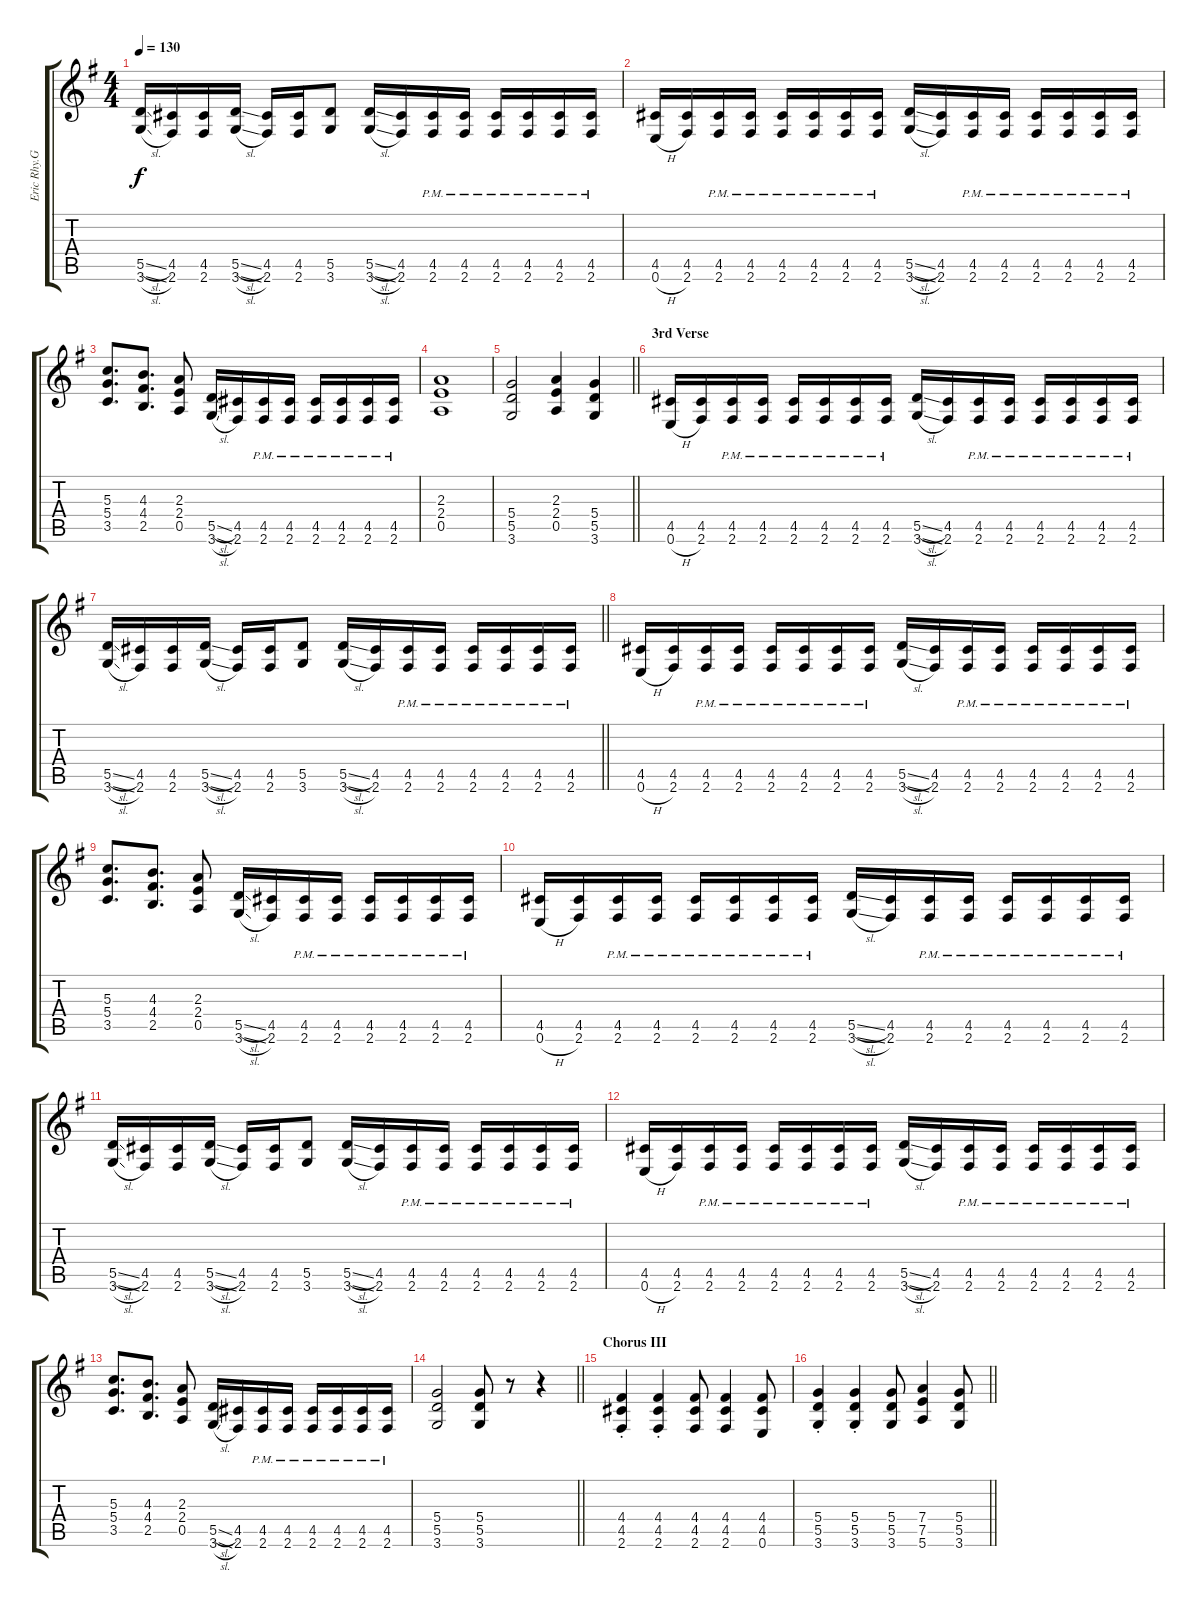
\track ("Eric Rhy.Gtr." "Eric Rhy.G") {instrument distortionguitar}
\staff {score tabs}
\tuning (E4 B3 G3 D3 A2 E2) {hide}
\ts (4 4)
\tempo 130
\clef g2
\ks g
(5.5{sl} 3.6{sl}).16{dy f} (4.5 2.6).16 (4.5 2.6).16 (5.5{sl} 3.6{sl}).16 (4.5 2.6).16 (4.5 2.6).16 (5.5 3.6).8 (5.5{sl} 3.6{sl}).16 (4.5 2.6).16 (4.5{pm} 2.6{pm}).16 (4.5{pm} 2.6{pm}).16 (4.5{pm} 2.6{pm}).16 (4.5{pm} 2.6{pm}).16 (4.5{pm} 2.6{pm}).16 (4.5{pm} 2.6{pm}).16 |
(4.5 0.6{h}).16 (4.5 2.6).16 (4.5{pm} 2.6{pm}).16 (4.5{pm} 2.6{pm}).16 (4.5{pm} 2.6{pm}).16 (4.5{pm} 2.6{pm}).16 (4.5{pm} 2.6{pm}).16 (4.5{pm} 2.6{pm}).16 (5.5{sl} 3.6{sl}).16 (4.5 2.6).16 (4.5{pm} 2.6{pm}).16 (4.5{pm} 2.6{pm}).16 (4.5{pm} 2.6{pm}).16 (4.5{pm} 2.6{pm}).16 (4.5{pm} 2.6{pm}).16 (4.5{pm} 2.6{pm}).16 |
(5.3 5.4 3.5).8{d} (4.3 4.4 2.5).8{d} (2.3 2.4 0.5).8 (5.5{sl} 3.6{sl}).16 (4.5 2.6).16 (4.5{pm} 2.6{pm}).16 (4.5{pm} 2.6{pm}).16 (4.5{pm} 2.6{pm}).16 (4.5{pm} 2.6{pm}).16 (4.5{pm} 2.6{pm}).16 (4.5{pm} 2.6{pm}).16 |
(2.3 2.4 0.5).1 |
\barLineRight lightlight
(5.4 5.5 3.6).2 (2.3 2.4 0.5).4 (5.4 5.5 3.6).4 |
\section ("" "3rd Verse")
(4.5 0.6{h}).16 (4.5 2.6).16 (4.5{pm} 2.6{pm}).16 (4.5{pm} 2.6{pm}).16 (4.5{pm} 2.6{pm}).16 (4.5{pm} 2.6{pm}).16 (4.5{pm} 2.6{pm}).16 (4.5{pm} 2.6{pm}).16 (5.5{sl} 3.6{sl}).16 (4.5 2.6).16 (4.5{pm} 2.6{pm}).16 (4.5{pm} 2.6{pm}).16 (4.5{pm} 2.6{pm}).16 (4.5{pm} 2.6{pm}).16 (4.5{pm} 2.6{pm}).16 (4.5{pm} 2.6{pm}).16 |
\barLineRight lightlight
(5.5{sl} 3.6{sl}).16 (4.5 2.6).16 (4.5 2.6).16 (5.5{sl} 3.6{sl}).16 (4.5 2.6).16 (4.5 2.6).16 (5.5 3.6).8 (5.5{sl} 3.6{sl}).16 (4.5 2.6).16 (4.5{pm} 2.6{pm}).16 (4.5{pm} 2.6{pm}).16 (4.5{pm} 2.6{pm}).16 (4.5{pm} 2.6{pm}).16 (4.5{pm} 2.6{pm}).16 (4.5{pm} 2.6{pm}).16 |
(4.5 0.6{h}).16 (4.5 2.6).16 (4.5{pm} 2.6{pm}).16 (4.5{pm} 2.6{pm}).16 (4.5{pm} 2.6{pm}).16 (4.5{pm} 2.6{pm}).16 (4.5{pm} 2.6{pm}).16 (4.5{pm} 2.6{pm}).16 (5.5{sl} 3.6{sl}).16 (4.5 2.6).16 (4.5{pm} 2.6{pm}).16 (4.5{pm} 2.6{pm}).16 (4.5{pm} 2.6{pm}).16 (4.5{pm} 2.6{pm}).16 (4.5{pm} 2.6{pm}).16 (4.5{pm} 2.6{pm}).16 |
(5.3 5.4 3.5).8{d} (4.3 4.4 2.5).8{d} (2.3 2.4 0.5).8 (5.5{sl} 3.6{sl}).16 (4.5 2.6).16 (4.5{pm} 2.6{pm}).16 (4.5{pm} 2.6{pm}).16 (4.5{pm} 2.6{pm}).16 (4.5{pm} 2.6{pm}).16 (4.5{pm} 2.6{pm}).16 (4.5{pm} 2.6{pm}).16 |
(4.5 0.6{h}).16 (4.5 2.6).16 (4.5{pm} 2.6{pm}).16 (4.5{pm} 2.6{pm}).16 (4.5{pm} 2.6{pm}).16 (4.5{pm} 2.6{pm}).16 (4.5{pm} 2.6{pm}).16 (4.5{pm} 2.6{pm}).16 (5.5{sl} 3.6{sl}).16 (4.5 2.6).16 (4.5{pm} 2.6{pm}).16 (4.5{pm} 2.6{pm}).16 (4.5{pm} 2.6{pm}).16 (4.5{pm} 2.6{pm}).16 (4.5{pm} 2.6{pm}).16 (4.5{pm} 2.6{pm}).16 |
(5.5{sl} 3.6{sl}).16 (4.5 2.6).16 (4.5 2.6).16 (5.5{sl} 3.6{sl}).16 (4.5 2.6).16 (4.5 2.6).16 (5.5 3.6).8 (5.5{sl} 3.6{sl}).16 (4.5 2.6).16 (4.5{pm} 2.6{pm}).16 (4.5{pm} 2.6{pm}).16 (4.5{pm} 2.6{pm}).16 (4.5{pm} 2.6{pm}).16 (4.5{pm} 2.6{pm}).16 (4.5{pm} 2.6{pm}).16 |
(4.5 0.6{h}).16 (4.5 2.6).16 (4.5{pm} 2.6{pm}).16 (4.5{pm} 2.6{pm}).16 (4.5{pm} 2.6{pm}).16 (4.5{pm} 2.6{pm}).16 (4.5{pm} 2.6{pm}).16 (4.5{pm} 2.6{pm}).16 (5.5{sl} 3.6{sl}).16 (4.5 2.6).16 (4.5{pm} 2.6{pm}).16 (4.5{pm} 2.6{pm}).16 (4.5{pm} 2.6{pm}).16 (4.5{pm} 2.6{pm}).16 (4.5{pm} 2.6{pm}).16 (4.5{pm} 2.6{pm}).16 |
(5.3 5.4 3.5).8{d} (4.3 4.4 2.5).8{d} (2.3 2.4 0.5).8 (5.5{sl} 3.6{sl}).16 (4.5 2.6).16 (4.5{pm} 2.6{pm}).16 (4.5{pm} 2.6{pm}).16 (4.5{pm} 2.6{pm}).16 (4.5{pm} 2.6{pm}).16 (4.5{pm} 2.6{pm}).16 (4.5{pm} 2.6{pm}).16 |
\barLineRight lightlight
(5.4 5.5 3.6).2 (5.4 5.5 3.6).8 r.8 r.4 |
\section ("" "Chorus III")
(4.4{st} 4.5{st} 2.6{st}).4 (4.4{st} 4.5{st} 2.6{st}).4 (4.4 4.5 2.6).8 (4.4 4.5 2.6).4 (4.4 4.5 0.6).8 |
\barLineRight lightlight
(5.4{st} 5.5{st} 3.6{st}).4 (5.4{st} 5.5{st} 3.6{st}).4 (5.4 5.5 3.6).8 (7.4 7.5 5.6).4 (5.4 5.5 3.6).8
